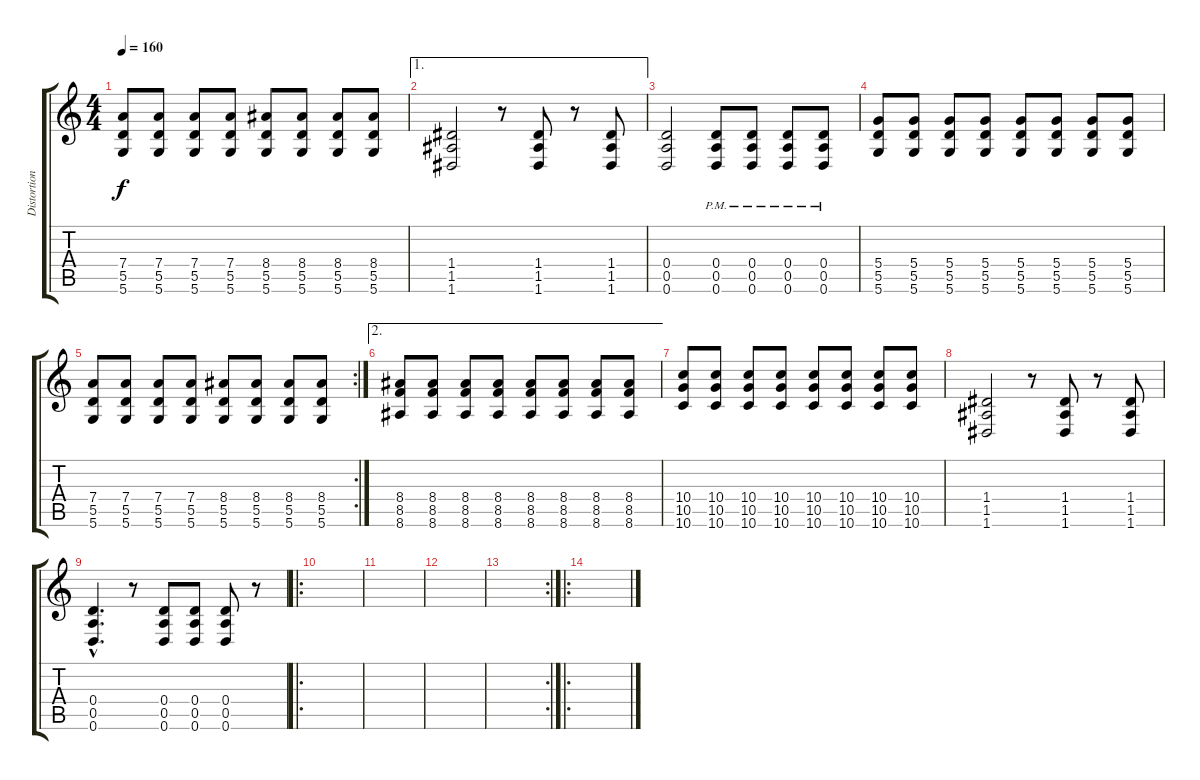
\track ("Distortion" "Distortion") {instrument distortionguitar}
\staff {score tabs}
\tuning (E4 B3 G3 D3 A2 D2) {hide}
\ts (4 4)
\tempo 160
\clef g2
\ks c
(7.4 5.5 5.6).8{dy f} (7.4 5.5 5.6).8 (7.4 5.5 5.6).8 (7.4 5.5 5.6).8 (8.4 5.5 5.6).8 (8.4 5.5 5.6).8 (8.4 5.5 5.6).8 (8.4 5.5 5.6).8 |
\ae 1
(1.4 1.5 1.6).2 r.8 (1.4 1.5 1.6).8 r.8 (1.4 1.5 1.6).8 |
(0.4 0.5 0.6).2 (0.4{pm} 0.5 0.6).8 (0.4{pm} 0.5 0.6).8 (0.4 0.5{pm} 0.6).8 (0.4{pm} 0.5 0.6).8 |
(5.4 5.5 5.6).8 (5.4 5.5 5.6).8 (5.4 5.5 5.6).8 (5.4 5.5 5.6).8 (5.4 5.5 5.6).8 (5.4 5.5 5.6).8 (5.4 5.5 5.6).8 (5.4 5.5 5.6).8 |
\rc 2
(7.4 5.5 5.6).8 (7.4 5.5 5.6).8 (7.4 5.5 5.6).8 (7.4 5.5 5.6).8 (8.4 5.5 5.6).8 (8.4 5.5 5.6).8 (8.4 5.5 5.6).8 (8.4 5.5 5.6).8 |
\ae 2
(8.4 8.5 8.6).8 (8.4 8.5 8.6).8 (8.4 8.5 8.6).8 (8.4 8.5 8.6).8 (8.4 8.5 8.6).8 (8.4 8.5 8.6).8 (8.4 8.5 8.6).8 (8.4 8.5 8.6).8 |
(10.4 10.5 10.6).8 (10.4 10.5 10.6).8 (10.4 10.5 10.6).8 (10.4 10.5 10.6).8 (10.4 10.5 10.6).8 (10.4 10.5 10.6).8 (10.4 10.5 10.6).8 (10.4 10.5 10.6).8 |
(1.4 1.5 1.6).2 r.8 (1.4 1.5 1.6).8 r.8 (1.4 1.5 1.6).8 |
(0.4{hac} 0.5{hac} 0.6{hac}).4{d} r.8 (0.4 0.5 0.6).8 (0.4 0.5 0.6).8 (0.4 0.5 0.6).8 r.8 |
\ro
|
|
|
\rc 2
|
\ro
